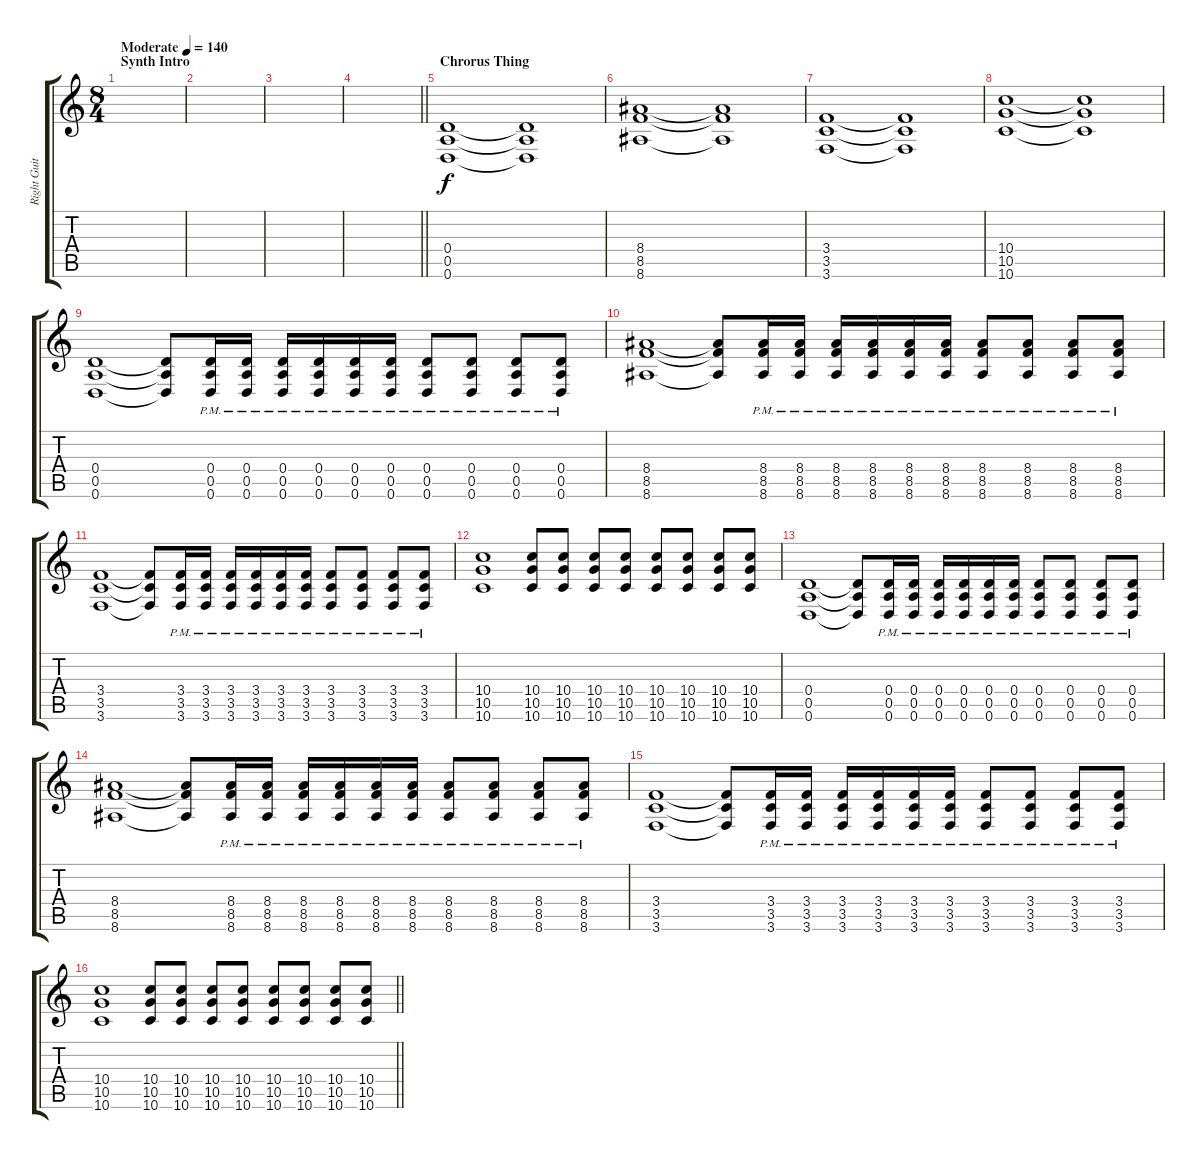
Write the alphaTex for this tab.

\track ("Right Guitar" "Right Guit") {instrument distortionguitar}
\staff {score tabs}
\tuning (E4 B3 G3 D3 A2 D2) {hide}
\ts (8 4)
\section ("" "Synth Intro")
\tempo (140 "Moderate")
\clef g2
\ks c
|
|
|
\barLineRight lightlight
|
\section ("" "Chrorus Thing")
(0.4 0.5 0.6).1 (0.4{t} 0.5{t} 0.6{t}).1 |
(8.4 8.5 8.6).1 (8.4{t} 8.5{t} 8.6{t}).1 |
(3.4 3.5 3.6).1 (3.4{t} 3.5{t} 3.6{t}).1 |
(10.4 10.5 10.6).1 (10.4{t} 10.5{t} 10.6{t}).1 |
(0.4 0.5 0.6).1 (0.4{t} 0.5{t} 0.6{t}).8 (0.4{pm} 0.5{pm} 0.6{pm}).16 (0.4{pm} 0.5{pm} 0.6{pm}).16 (0.4{pm} 0.5{pm} 0.6{pm}).16 (0.4{pm} 0.5{pm} 0.6{pm}).16 (0.4{pm} 0.5{pm} 0.6{pm}).16 (0.4{pm} 0.5{pm} 0.6{pm}).16 (0.4{pm} 0.5{pm} 0.6{pm}).8 (0.4{pm} 0.5{pm} 0.6{pm}).8 (0.4{pm} 0.5{pm} 0.6{pm}).8 (0.4{pm} 0.5{pm} 0.6{pm}).8 |
(8.4 8.5 8.6).1 (8.4{t} 8.5{t} 8.6{t}).8 (8.4{pm} 8.5{pm} 8.6{pm}).16 (8.4{pm} 8.5{pm} 8.6{pm}).16 (8.4{pm} 8.5{pm} 8.6{pm}).16 (8.4{pm} 8.5{pm} 8.6{pm}).16 (8.4{pm} 8.5{pm} 8.6{pm}).16 (8.4{pm} 8.5{pm} 8.6{pm}).16 (8.4{pm} 8.5{pm} 8.6{pm}).8 (8.4{pm} 8.5{pm} 8.6{pm}).8 (8.4{pm} 8.5{pm} 8.6{pm}).8 (8.4{pm} 8.5{pm} 8.6{pm}).8 |
(3.4 3.5 3.6).1 (3.4{t} 3.5{t} 3.6{t}).8 (3.4{pm} 3.5{pm} 3.6{pm}).16 (3.4{pm} 3.5{pm} 3.6{pm}).16 (3.4{pm} 3.5{pm} 3.6{pm}).16 (3.4{pm} 3.5{pm} 3.6{pm}).16 (3.4{pm} 3.5{pm} 3.6{pm}).16 (3.4{pm} 3.5{pm} 3.6{pm}).16 (3.4{pm} 3.5{pm} 3.6{pm}).8 (3.4{pm} 3.5{pm} 3.6{pm}).8 (3.4{pm} 3.5{pm} 3.6{pm}).8 (3.4{pm} 3.5{pm} 3.6{pm}).8 |
(10.4 10.5 10.6).1 (10.4 10.5 10.6).8 (10.4 10.5 10.6).8 (10.4 10.5 10.6).8 (10.4 10.5 10.6).8 (10.4 10.5 10.6).8 (10.4 10.5 10.6).8 (10.4 10.5 10.6).8 (10.4 10.5 10.6).8 |
(0.4 0.5 0.6).1 (0.4{t} 0.5{t} 0.6{t}).8 (0.4{pm} 0.5{pm} 0.6{pm}).16 (0.4{pm} 0.5{pm} 0.6{pm}).16 (0.4{pm} 0.5{pm} 0.6{pm}).16 (0.4{pm} 0.5{pm} 0.6{pm}).16 (0.4{pm} 0.5{pm} 0.6{pm}).16 (0.4{pm} 0.5{pm} 0.6{pm}).16 (0.4{pm} 0.5{pm} 0.6{pm}).8 (0.4{pm} 0.5{pm} 0.6{pm}).8 (0.4{pm} 0.5{pm} 0.6{pm}).8 (0.4{pm} 0.5{pm} 0.6{pm}).8 |
(8.4 8.5 8.6).1 (8.4{t} 8.5{t} 8.6{t}).8 (8.4{pm} 8.5{pm} 8.6{pm}).16 (8.4{pm} 8.5{pm} 8.6{pm}).16 (8.4{pm} 8.5{pm} 8.6{pm}).16 (8.4{pm} 8.5{pm} 8.6{pm}).16 (8.4{pm} 8.5{pm} 8.6{pm}).16 (8.4{pm} 8.5{pm} 8.6{pm}).16 (8.4{pm} 8.5{pm} 8.6{pm}).8 (8.4{pm} 8.5{pm} 8.6{pm}).8 (8.4{pm} 8.5{pm} 8.6{pm}).8 (8.4{pm} 8.5{pm} 8.6{pm}).8 |
(3.4 3.5 3.6).1 (3.4{t} 3.5{t} 3.6{t}).8 (3.4{pm} 3.5{pm} 3.6{pm}).16 (3.4{pm} 3.5{pm} 3.6{pm}).16 (3.4{pm} 3.5{pm} 3.6{pm}).16 (3.4{pm} 3.5{pm} 3.6{pm}).16 (3.4{pm} 3.5{pm} 3.6{pm}).16 (3.4{pm} 3.5{pm} 3.6{pm}).16 (3.4{pm} 3.5{pm} 3.6{pm}).8 (3.4{pm} 3.5{pm} 3.6{pm}).8 (3.4{pm} 3.5{pm} 3.6{pm}).8 (3.4{pm} 3.5{pm} 3.6{pm}).8 |
\barLineRight lightlight
(10.4 10.5 10.6).1 (10.4 10.5 10.6).8 (10.4 10.5 10.6).8 (10.4 10.5 10.6).8 (10.4 10.5 10.6).8 (10.4 10.5 10.6).8 (10.4 10.5 10.6).8 (10.4 10.5 10.6).8 (10.4 10.5 10.6).8
